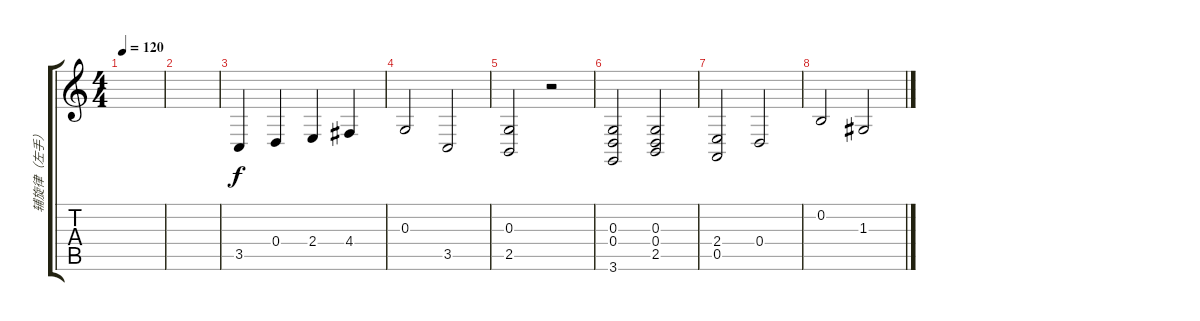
\track ("辅旋律（左手）" "辅旋律（左手）") {instrument acousticgrandpiano}
\staff {score tabs}
\tuning (E4 B3 G3 D3 A2 E2) {hide}
\ts (4 4)
\tempo 120
\clef g2
\ks c
|
|
3.5.4 0.4.4 2.4.4 4.4.4 |
0.3.2 3.5.2 |
(0.3 2.5).2 r.2 |
(0.3 0.4 3.6).2 (0.3 0.4 2.5).2 |
(2.4 0.5).2 0.4.2 |
0.2.2 1.3.2
